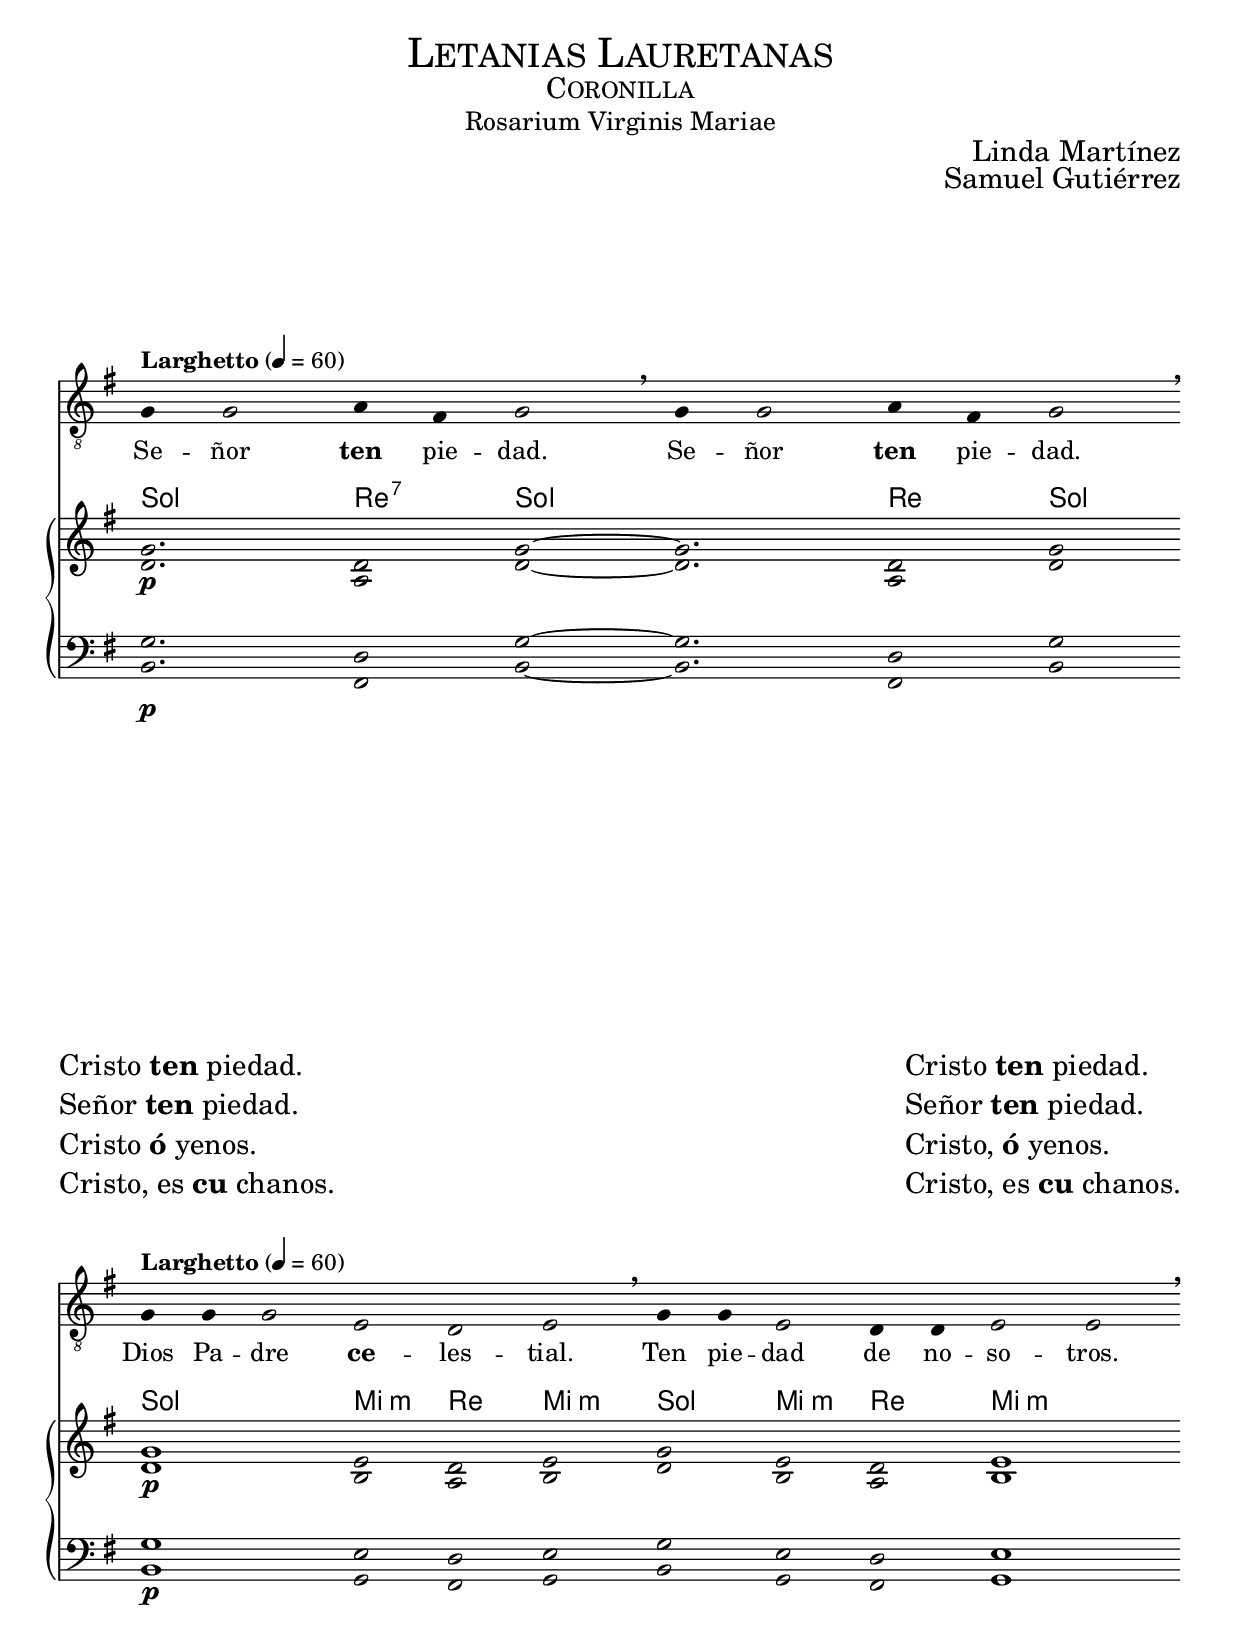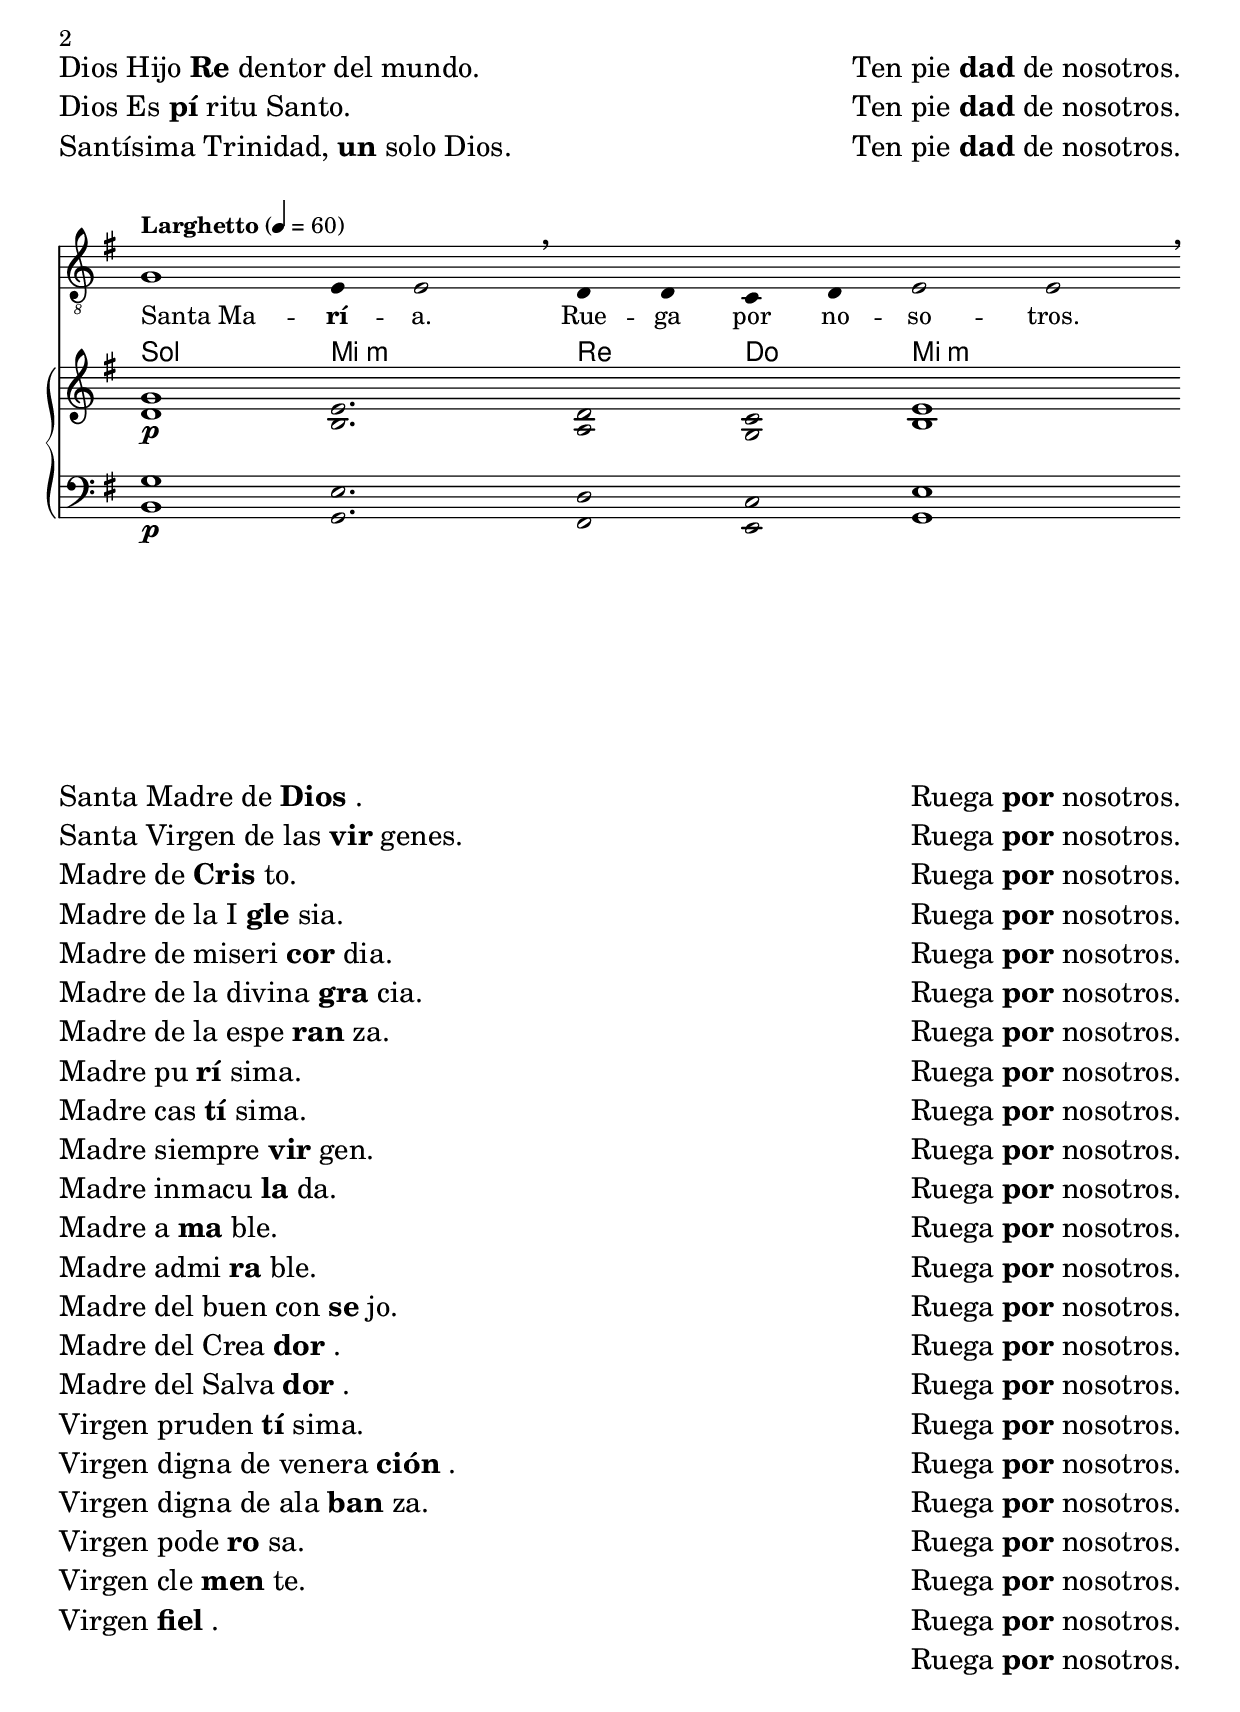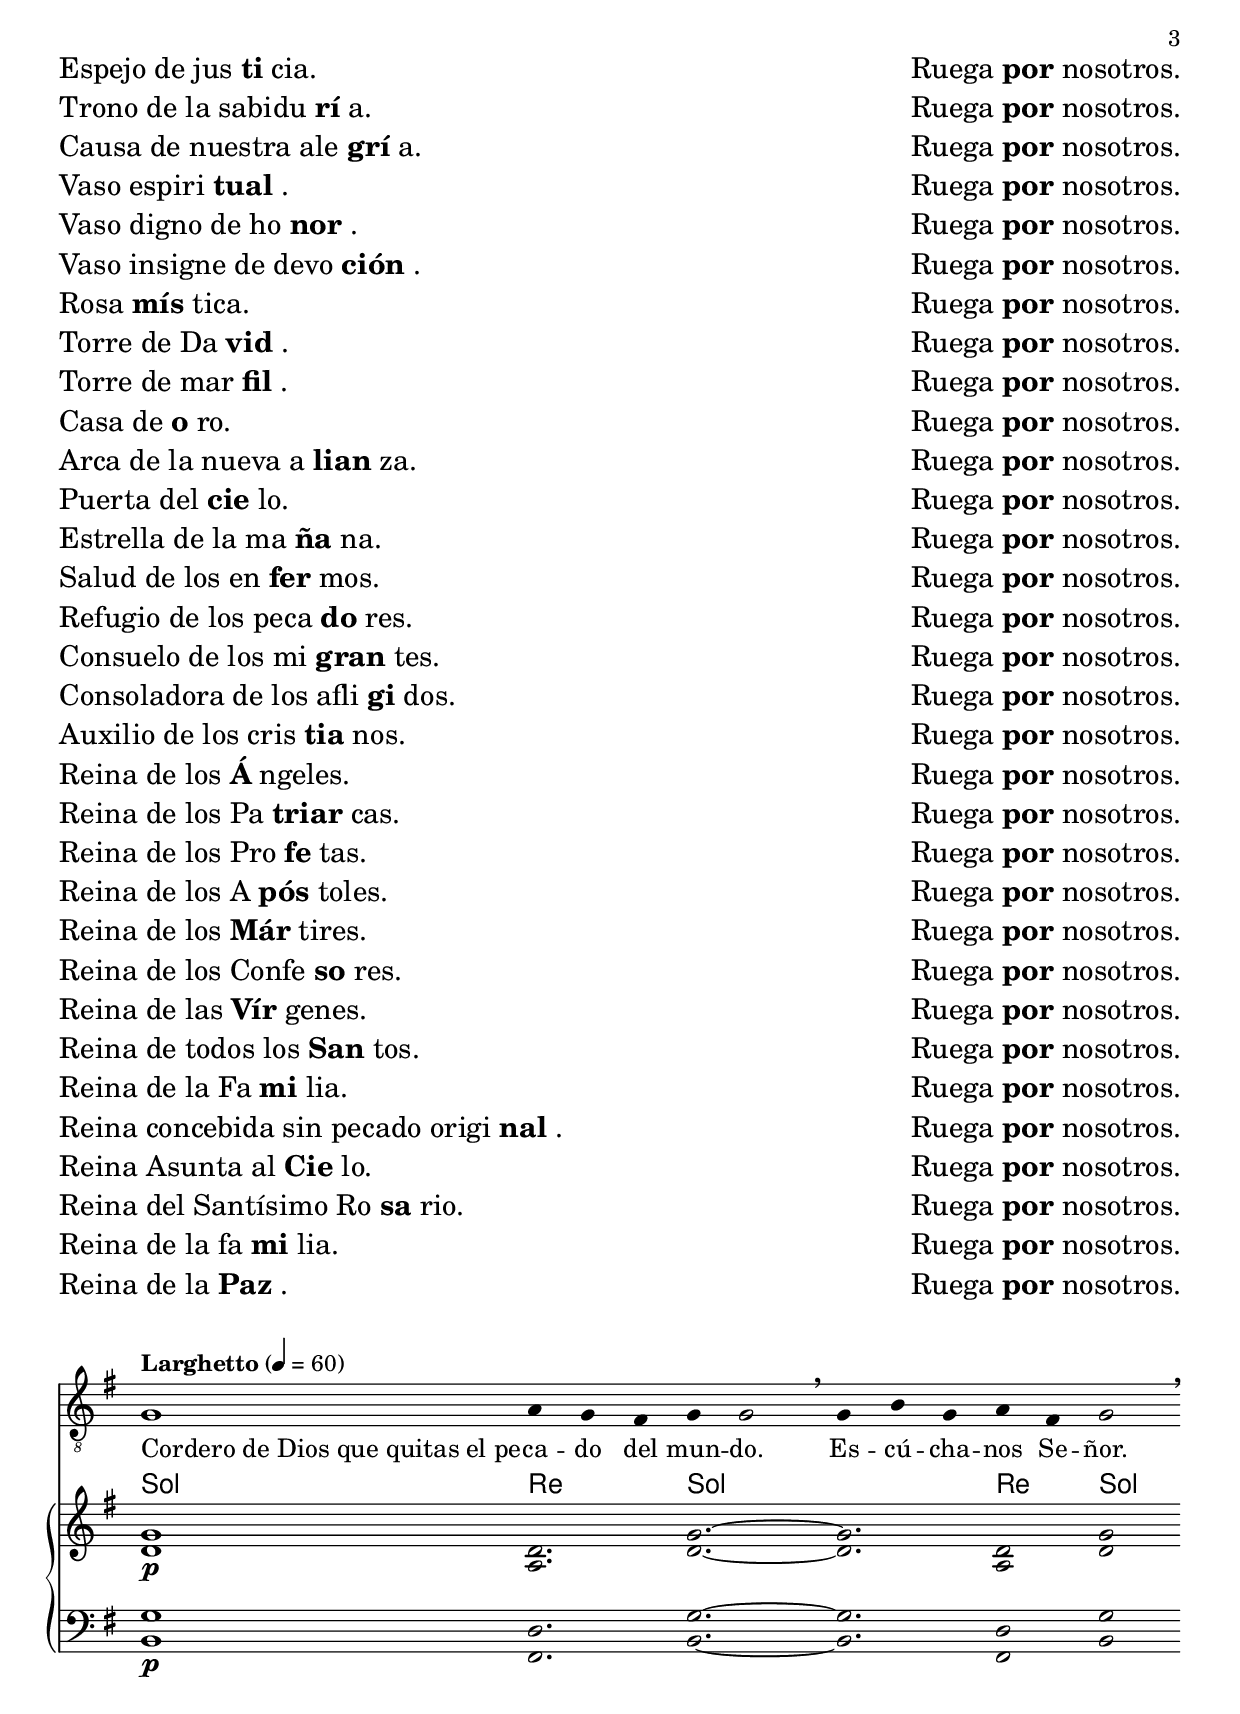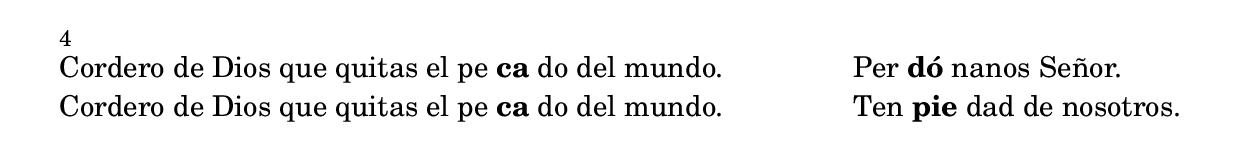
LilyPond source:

%  Letanias - A modo de tono gregoriano
%  Music and accompaniment by serachsam

\language "espanol"
\version "2.23.2"

% --- Global parameters
%particle = 0
%jump = \break

% --- Includes

title = "Letanias Lauretanas"
subtitle = "Coronilla"
subsubtitle = "Rosarium Virginis Mariae"
autor = "Linda Martínez"
arranger = "Samuel Gutiérrez"
other = ""
dedication = \markup { \small "" }
papper = "letter"
size = 20

global = {
    \tempo "Larghetto" 4 = 60
    \key sol \major
    \time 4/4
}

voice_music_one = \relative do' {
  \compressEmptyMeasures
  \dynamicUp
  \clef "G_8"
  % Señor ten piedad
  \partial 2. sol4 sol2 la4 fas sol2 \breathe \partial 2. sol4 sol2 la4 fas sol2 \breathe
}

voice_music_two = \relative do' {
  \compressEmptyMeasures
  \dynamicUp
  \clef "G_8"
  % Dios Padre celestial
  sol4 sol sol2 mi2 re mi2 \breathe sol4 sol4 mi2 re4 re mi2 mi2 \breathe
}

voice_music_three = \relative do' {
  \compressEmptyMeasures
  \dynamicUp
  \clef "G_8"
  % Santa María
  sol1 mi4 mi2 \breathe re4 re do re mi2 mi2 \breathe
}

voice_music_four = \relative do' {
  \compressEmptyMeasures
  \dynamicUp
  \clef "G_8"
  % Cordero de Dios
  sol1 la4 sol fas sol sol2 \breathe sol4 si4 sol4 la4 fas4 sol2 \breathe
}

voice_music_five = \relative do' {
  \compressEmptyMeasures
  \dynamicUp
  \clef "G_8"
  % Ruega por nosotros
  sol1 \breathe re1 \breathe \break 
  mi1 fas2 sol4 sol2
}

voice_lyrics_one = \lyricmode {
    % Señor ten piedad
    Se -- ñor \markup{\bold ten} pie -- dad. Se -- ñor \markup{\bold ten} pie -- dad.
}

voice_lyrics_two = \lyricmode {
    % Dios Padre celestial
    Dios Pa -- dre \markup{\bold ce} -- les -- tial. Ten pie -- dad de no -- so -- tros.
}

voice_lyrics_three = \lyricmode {
    % Santa María
    \once \override LyricText.self-alignment-X = #-1
    "Santa Ma" -- \markup{\bold rí} -- a. Rue -- ga por no -- so -- tros.
}

voice_lyrics_four = \lyricmode {
    % Cordero de Dios
    \once \override LyricText.self-alignment-X = #-1
    "Cordero de Dios que quitas el pe" -- ca -- do del mun -- do. Es -- cú -- cha -- nos Se -- ñor.
}

voice_lyrics_five = \lyricmode {
    % Ruega por nosotros
    \once \override LyricText.self-alignment-X = #-1
    "Ruega por nosotros Santa Madre de Dios."
    \once \override LyricText.self-alignment-X = #-1
    "Para que seamos dignos de alcanzar" 
    \once \override LyricText.self-alignment-X = #-1
    "las promesas" de Cris -- to.
}

harmonies_one = \new ChordNames {
  \set ChordNames.midiInstrument = "string ensemble 2"
  \set ChordNames.midiMaximumVolume = #0
  \set chordChanges = ##t
  \chordmode {
    \italianChords
    % Señor ten piedad
    sol2. re2:7 sol2 sol2. re2 sol2
  }
}

harmonies_two = \new ChordNames {
  \set ChordNames.midiInstrument = "string ensemble 2"
  \set ChordNames.midiMaximumVolume = #0
  \set chordChanges = ##t
  \chordmode {
    \italianChords
    % Dios padre celestial
    sol1 mi2:m re2 mi2:m sol2 mi2:m re2 mi1:m
  }
}

harmonies_three = \new ChordNames {
  \set ChordNames.midiInstrument = "string ensemble 2"
  \set ChordNames.midiMaximumVolume = #0
  \set chordChanges = ##t
  \chordmode {
    \italianChords
    % Santa María
    sol1 mi2.:m re2 do2 mi1:m
  }
}

harmonies_four = \new ChordNames {
  \set ChordNames.midiInstrument = "string ensemble 2"
  \set ChordNames.midiMaximumVolume = #0
  \set chordChanges = ##t
  \chordmode {
    \italianChords
    % Cordero de Dios
    sol1 re2. sol2. sol2. re2 sol2
  }
}

harmonies_five = \new ChordNames {
  \set ChordNames.midiInstrument = "string ensemble 2"
  \set ChordNames.midiMaximumVolume = #0
  \set chordChanges = ##t
  \chordmode {
    \italianChords
    % Ruega por nosotros
    sol1 re1 do1 re2 sol2.
  }
}

notes_soproano_one = \relative do'' {
    % Señor ten piedad
  sol2.\p re2 sol2~ sol2. re2 sol2
}

notes_soproano_two = \relative do'' {
  % Dios Padre celestial
  sol1\p mi2 re2 mi2 sol2 mi2 re2 mi1
}

notes_soproano_three = \relative do'' {
  % Santa María
  sol1\p mi2. re2 do2 mi1
}

notes_soproano_four = \relative do'' {
  % Cordero de Dios
  sol1\p re2. sol2.~ sol2. re2 sol2
}

notes_soproano_five = \relative do'' {
  % Cordero de Dios
  sol1\p re1 mi1 re2 sol2.
}

notes_alto_one = \relative do' {
    % Señor ten piedad
  re2.\p la2 re2~ re2. la2 re2
}

notes_alto_two = \relative do' {
  % Dios Padre celestial
  re1\p si2 la2 si2 re2 si2 la2 si1
}

notes_alto_three = \relative do' {
  % Santa María
  re1\p si2. la2 sol2 si1
}

notes_alto_four = \relative do' {
  % Cordero de Dios
  re1\p la2. re2.~ re2. la2 re2
}

notes_alto_five = \relative do' {
  % Ruega por nosotros
  re1\p la1 si1 la2 re2.
}

notes_tenor_one = \relative do' {
    % Señor ten piedad
  sol2.\p re2 sol2~ sol2. re2 sol2
}

notes_tenor_two = \relative do' {
  % Dios Padre celestial
  sol1\p mi2 re2 mi2 sol2 mi2 re2 mi1
}

notes_tenor_three = \relative do' {
  % Santa María
  sol1\p mi2. re2 do2 mi1
}

notes_tenor_four = \relative do' {
  % Cordero de Dios
  sol1\p re2. sol2.~ sol2. re2 sol2
}

notes_tenor_five = \relative do' {
  % Ruega por nosotros
  sol1\p re1 mi1 re2 sol2.
}

notes_bass_one = \relative do {
    % Señor ten piedad
  si2.\p fas2 si2~ si2. fas2 si2
}

notes_bass_two = \relative do {
  % Dios Padre celestial
  si1\p sol2 fas2 sol2 si2 sol2 fas2 sol1
}

notes_bass_three = \relative do {
  % Santa María
  si1\p sol2. fas2 mi2 sol1
}

notes_bass_four = \relative do {
  % Cordero de Dios
  si1\p fas2. si2.~ si2. fas2 si2
}

notes_bass_five = \relative do {
  % Ruega por nosotros
  si1\p fas1 sol1 fas2 si2.
}


% --- Global size
%#(set-global-staff-size 18)

% --- Header
\markup { \fill-line { \center-column { \fontsize #5 \smallCaps \title \fontsize #2 \smallCaps \subtitle \fontsize #1 \subsubtitle } } }
\markup { \fill-line { " " \right-column { \fontsize #2 \autor } } }
\markup { \fill-line { " " \right-column { \fontsize #2 \arranger } } }
\markup { \fill-line { " " \right-column { \fontsize #2 \other } } }
\header {
  dedication = \dedication
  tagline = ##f
  breakbefore = ##t
}

% --- Sheet
\score {
  <<
    \new Staff { <<
      \set Staff.midiInstrument = #"choir aahs"
      \new Voice = "voice" {<<\global \voice_music_one>>}
      \new Lyrics \lyricsto "voice" {\voice_lyrics_one}
    >> }
    \harmonies_one
    \new PianoStaff { <<
      \new Staff = "sopranoStaff" { <<
        \set Staff.midiInstrument = #"church organ"
        \partCombine
        << \global \notes_soproano_one >>
        << \global \notes_alto_one >>
      >> }
      \new Staff { <<
        \set Staff.midiInstrument = #"church organ"
        \clef bass
        \partCombine
        << \global \notes_tenor_one >>
        << \global \notes_bass_one >>
      >> }
    >> }
  >>
  \layout {
    indent = #0
    ragged-right = ##f
    \context {
      \Staff
      \remove "Time_signature_engraver"
      \remove "Bar_engraver"
      \hide Stem
    }
  }
  \midi {}
}

\markup {
  \fontsize #2
  \fill-line {
    \left-column {
      \line { Cristo \bold "ten" piedad. }
      \line { Señor \bold "ten" piedad. }
      \line { Cristo \bold "ó"yenos. }
      \line { Cristo, es \bold "cu"chanos. }
      \null
    }
    \left-column {
      \line { Cristo \bold "ten" piedad. }
      \line { Señor \bold "ten" piedad. }
      \line { Cristo, \bold "ó"yenos. }
      \line { Cristo, es \bold "cu"chanos. }
      \null
    }
  }
}

% --- Sheet
\score {
  <<
    \new Staff { <<
      \set Staff.midiInstrument = #"choir aahs"
      \new Voice = "voice" {<<\global \voice_music_two>>}
      \new Lyrics \lyricsto "voice" {\voice_lyrics_two}
    >> }
    \harmonies_two
    \new PianoStaff { <<
      \new Staff = "sopranoStaff" { <<
        \set Staff.midiInstrument = #"church organ"
        \partCombine
        << \global \notes_soproano_two >>
        << \global \notes_alto_two >>
      >> }
      \new Staff { <<
        \set Staff.midiInstrument = #"church organ"
        \clef bass
        \partCombine
        << \global \notes_tenor_two >>
        << \global \notes_bass_two >>
      >> }
    >> }
  >>
  \layout {
    indent = #0
    ragged-right = ##f
    \context {
      \Staff
      \remove "Time_signature_engraver"
      \remove "Bar_engraver"
      \hide Stem
    }
  }
  \midi {}
}

\markup {
  \fontsize #2
  \fill-line {
    \left-column {
      \line { Dios Hijo \bold "Re"dentor del mundo. }
      \line { Dios Es \bold "pí"ritu Santo. }
      \line { Santísima Trinidad, \bold "un" solo Dios. }
      \null
    }
    \left-column {
      \line { Ten pie \bold "dad" de nosotros. }
      \line { Ten pie \bold "dad" de nosotros. }
      \line { Ten pie \bold "dad" de nosotros. }
      \null
    }
  }
}

% --- Sheet
\score {
  <<
    \new Staff { <<
      \set Staff.midiInstrument = #"choir aahs"
      \new Voice = "voice" {<<\global \voice_music_three>>}
      \new Lyrics \lyricsto "voice" {\voice_lyrics_three}
    >> }
    \harmonies_three
    \new PianoStaff { <<
      \new Staff = "sopranoStaff" { <<
        \set Staff.midiInstrument = #"church organ"
        \partCombine
        << \global \notes_soproano_three >>
        << \global \notes_alto_three >>
      >> }
      \new Staff { <<
        \set Staff.midiInstrument = #"church organ"
        \clef bass
        \partCombine
        << \global \notes_tenor_three >>
        << \global \notes_bass_three >>
      >> }
    >> }
  >>
  \layout {
    indent = #0
    ragged-right = ##f
    \context {
      \Staff
      \remove "Time_signature_engraver"
      \remove "Bar_engraver"
      \hide Stem
    }
  }
  \midi {}
}

\markup {
  \fontsize #2
  \fill-line {
    \left-column {
      % Santa
      \line { Santa Madre de \bold "Dios". }
      \line { Santa Virgen de las \bold "vir"genes. }
      % Madre
      \line { Madre de \bold "Cris"to. }
      \line { Madre de la I \bold "gle"sia. }
      \line { Madre de miseri\bold "cor"dia. }
      \line { Madre de la divina \bold "gra"cia. }
      \line { Madre de la espe\bold "ran"za. }
      \line { Madre pu \bold "rí"sima. }
      \line { Madre cas \bold"tí" sima. }
      \line { Madre siempre \bold"vir"gen. }
      \line { Madre inmacu \bold"la"da. }
      \line { Madre a\bold"ma"ble. }
      \line { Madre admi\bold"ra"ble. }
      \line { Madre del buen con\bold"se"jo. }
      \line { Madre del Crea\bold"dor". }
      \line { Madre del Salva\bold"dor". }
      % Virgen
      \line { Virgen pruden\bold"tí"sima. }
      \line { Virgen digna de venera\bold"ción". }
      \line { Virgen digna de ala\bold"ban"za. }
      \line { Virgen pode\bold"ro"sa. }
      \line { Virgen cle\bold"men"te. }
      \line { Virgen \bold"fiel". }
      \null
    }
    \left-column {
      % Santa
      \line { Ruega \bold "por" nosotros. }
      \line { Ruega \bold "por" nosotros. }
      % Madre
      \line { Ruega \bold "por" nosotros. }
      \line { Ruega \bold "por" nosotros. }
      \line { Ruega \bold "por" nosotros. }
      \line { Ruega \bold "por" nosotros. }
      \line { Ruega \bold "por" nosotros. }
      \line { Ruega \bold "por" nosotros. }
      \line { Ruega \bold "por" nosotros. }
      \line { Ruega \bold "por" nosotros. }
      \line { Ruega \bold "por" nosotros. }
      \line { Ruega \bold "por" nosotros. }
      \line { Ruega \bold "por" nosotros. }
      \line { Ruega \bold "por" nosotros. }
      \line { Ruega \bold "por" nosotros. }
      \line { Ruega \bold "por" nosotros. }
      % Virgen
      \line { Ruega \bold "por" nosotros. }
      \line { Ruega \bold "por" nosotros. }
      \line { Ruega \bold "por" nosotros. }
      \line { Ruega \bold "por" nosotros. }
      \line { Ruega \bold "por" nosotros. }
      \line { Ruega \bold "por" nosotros. }
      \line { Ruega \bold "por" nosotros. }
      \null
    }
  }
}

\markup {
  \fontsize #2
  \fill-line {
    \left-column {
        % Varios
        \line { Espejo de jus\bold"ti"cia. }
        \line { Trono de la sabidu\bold"rí"a. }
        \line { Causa de nuestra ale\bold"grí"a. }
        \line { Vaso espiri\bold"tual". }
        \line { Vaso digno de ho\bold"nor". }
        \line { Vaso insigne de devo\bold"ción". }
        \line { Rosa \bold"mís"tica. }
        \line { Torre de Da\bold"vid". }
        \line { Torre de mar\bold"fil". }
        \line { Casa de \bold"o"ro. }
        \line { Arca de la nueva a\bold"lian"za. }
        \line { Puerta del \bold"cie"lo. }
        \line { Estrella de la ma\bold"ña"na. }
        \line { Salud de los en\bold"fer"mos. }
      \line { Refugio de los peca\bold"do"res. }
      \line { Consuelo de los mi\bold"gran"tes. }
      \line { Consoladora de los afli\bold"gi"dos. }
      \line { Auxilio de los cris\bold"tia"nos. }
      % Reina
      \line { Reina de los \bold"Á"ngeles. }
      \line { Reina de los Pa\bold"triar"cas. }
      \line { Reina de los Pro\bold"fe"tas. }
      \line { Reina de los A\bold"pós"toles. }
      \line { Reina de los \bold"Már"tires. }
      \line { Reina de los Confe\bold"so"res. }
      \line { Reina de las \bold"Vír"genes. }
      \line { Reina de todos los \bold"San"tos. }
      \line { Reina de la Fa\bold"mi"lia. }
      \line { Reina concebida sin pecado origi\bold"nal". }
      \line { Reina Asunta al \bold"Cie"lo. }
      \line { Reina del Santísimo Ro\bold"sa"rio. }
      \line { Reina de la fa\bold"mi"lia. }
      \line { Reina de la \bold"Paz". }
      \null
    }
    \left-column {
        % Varios
        \line { Ruega \bold "por" nosotros. }
        \line { Ruega \bold "por" nosotros. }
        \line { Ruega \bold "por" nosotros. }
        \line { Ruega \bold "por" nosotros. }
        \line { Ruega \bold "por" nosotros. }
        \line { Ruega \bold "por" nosotros. }
        \line { Ruega \bold "por" nosotros. }
        \line { Ruega \bold "por" nosotros. }
        \line { Ruega \bold "por" nosotros. }
        \line { Ruega \bold "por" nosotros. }
        \line { Ruega \bold "por" nosotros. }
        \line { Ruega \bold "por" nosotros. }
        \line { Ruega \bold "por" nosotros. }
        \line { Ruega \bold "por" nosotros. }
        \line { Ruega \bold "por" nosotros. }
        \line { Ruega \bold "por" nosotros. }
        \line { Ruega \bold "por" nosotros. }
        % Reina
        \line { Ruega \bold "por" nosotros. }
        \line { Ruega \bold "por" nosotros. }
      \line { Ruega \bold "por" nosotros. }
      \line { Ruega \bold "por" nosotros. }
      \line { Ruega \bold "por" nosotros. }
      \line { Ruega \bold "por" nosotros. }
      \line { Ruega \bold "por" nosotros. }
      \line { Ruega \bold "por" nosotros. }
      \line { Ruega \bold "por" nosotros. }
      \line { Ruega \bold "por" nosotros. }
      \line { Ruega \bold "por" nosotros. }
      \line { Ruega \bold "por" nosotros. }
      \line { Ruega \bold "por" nosotros. }
      \line { Ruega \bold "por" nosotros. }
      \line { Ruega \bold "por" nosotros. }
      \null
    }
  }
}

% --- Sheet
\score {
  <<
    \new Staff { <<
      \set Staff.midiInstrument = #"choir aahs"
      \new Voice = "voice" {<<\global \voice_music_four>>}
      \new Lyrics \lyricsto "voice" {\voice_lyrics_four}
    >> }
    \harmonies_four
    \new PianoStaff { <<
      \new Staff = "sopranoStaff" { <<
        \set Staff.midiInstrument = #"church organ"
        \partCombine
        << \global \notes_soproano_four >>
        << \global \notes_alto_four >>
      >> }
      \new Staff { <<
        \set Staff.midiInstrument = #"church organ"
        \clef bass
        \partCombine
        << \global \notes_tenor_four >>
        << \global \notes_bass_four >>
      >> }
    >> }
  >>
  \layout {
    indent = #0
    ragged-right = ##f
    \context {
      \Staff
      \remove "Time_signature_engraver"
      \remove "Bar_engraver"
      \hide Stem
    }
  }
  \midi {}
}

\markup {
  \fontsize #2
  \fill-line {
    \left-column {
      \line { Cordero de Dios que quitas el pe\bold"ca"do del mundo. }
      \line { Cordero de Dios que quitas el pe\bold"ca"do del mundo. }
      \null
    }
    \left-column {
      \line { Per\bold"dó"nanos Señor. }
      \line { Ten \bold"pie"dad de nosotros. }
      \null
    }
  }
}

% --- Sheet
%{\score {
  <<
    \new Staff { <<
      \set Staff.midiInstrument = #"choir aahs"
      \new Voice = "voice" {<<\global \voice_music_five>>}
      \new Lyrics \lyricsto "voice" {\voice_lyrics_five}
    >> }
    \harmonies_five
    \new PianoStaff { <<
      \new Staff = "sopranoStaff" { <<
        \set Staff.midiInstrument = #"church organ"
        \partCombine
        << \global \notes_soproano_five >>
        << \global \notes_alto_five >>
      >> }
      \new Staff { <<
        \set Staff.midiInstrument = #"church organ"
        \clef bass
        \partCombine
        << \global \notes_tenor_five >>
        << \global \notes_bass_five >>
      >> }
    >> }
  >>
  \layout {
    indent = #0
    ragged-right = ##f
    \context {
      \Staff
      \remove "Time_signature_engraver"
      \remove "Bar_engraver"
      \hide Stem
    }
  }
  \midi {}
}%}

% --- Paper
\paper{
  #(set-default-paper-size "letter")
}
